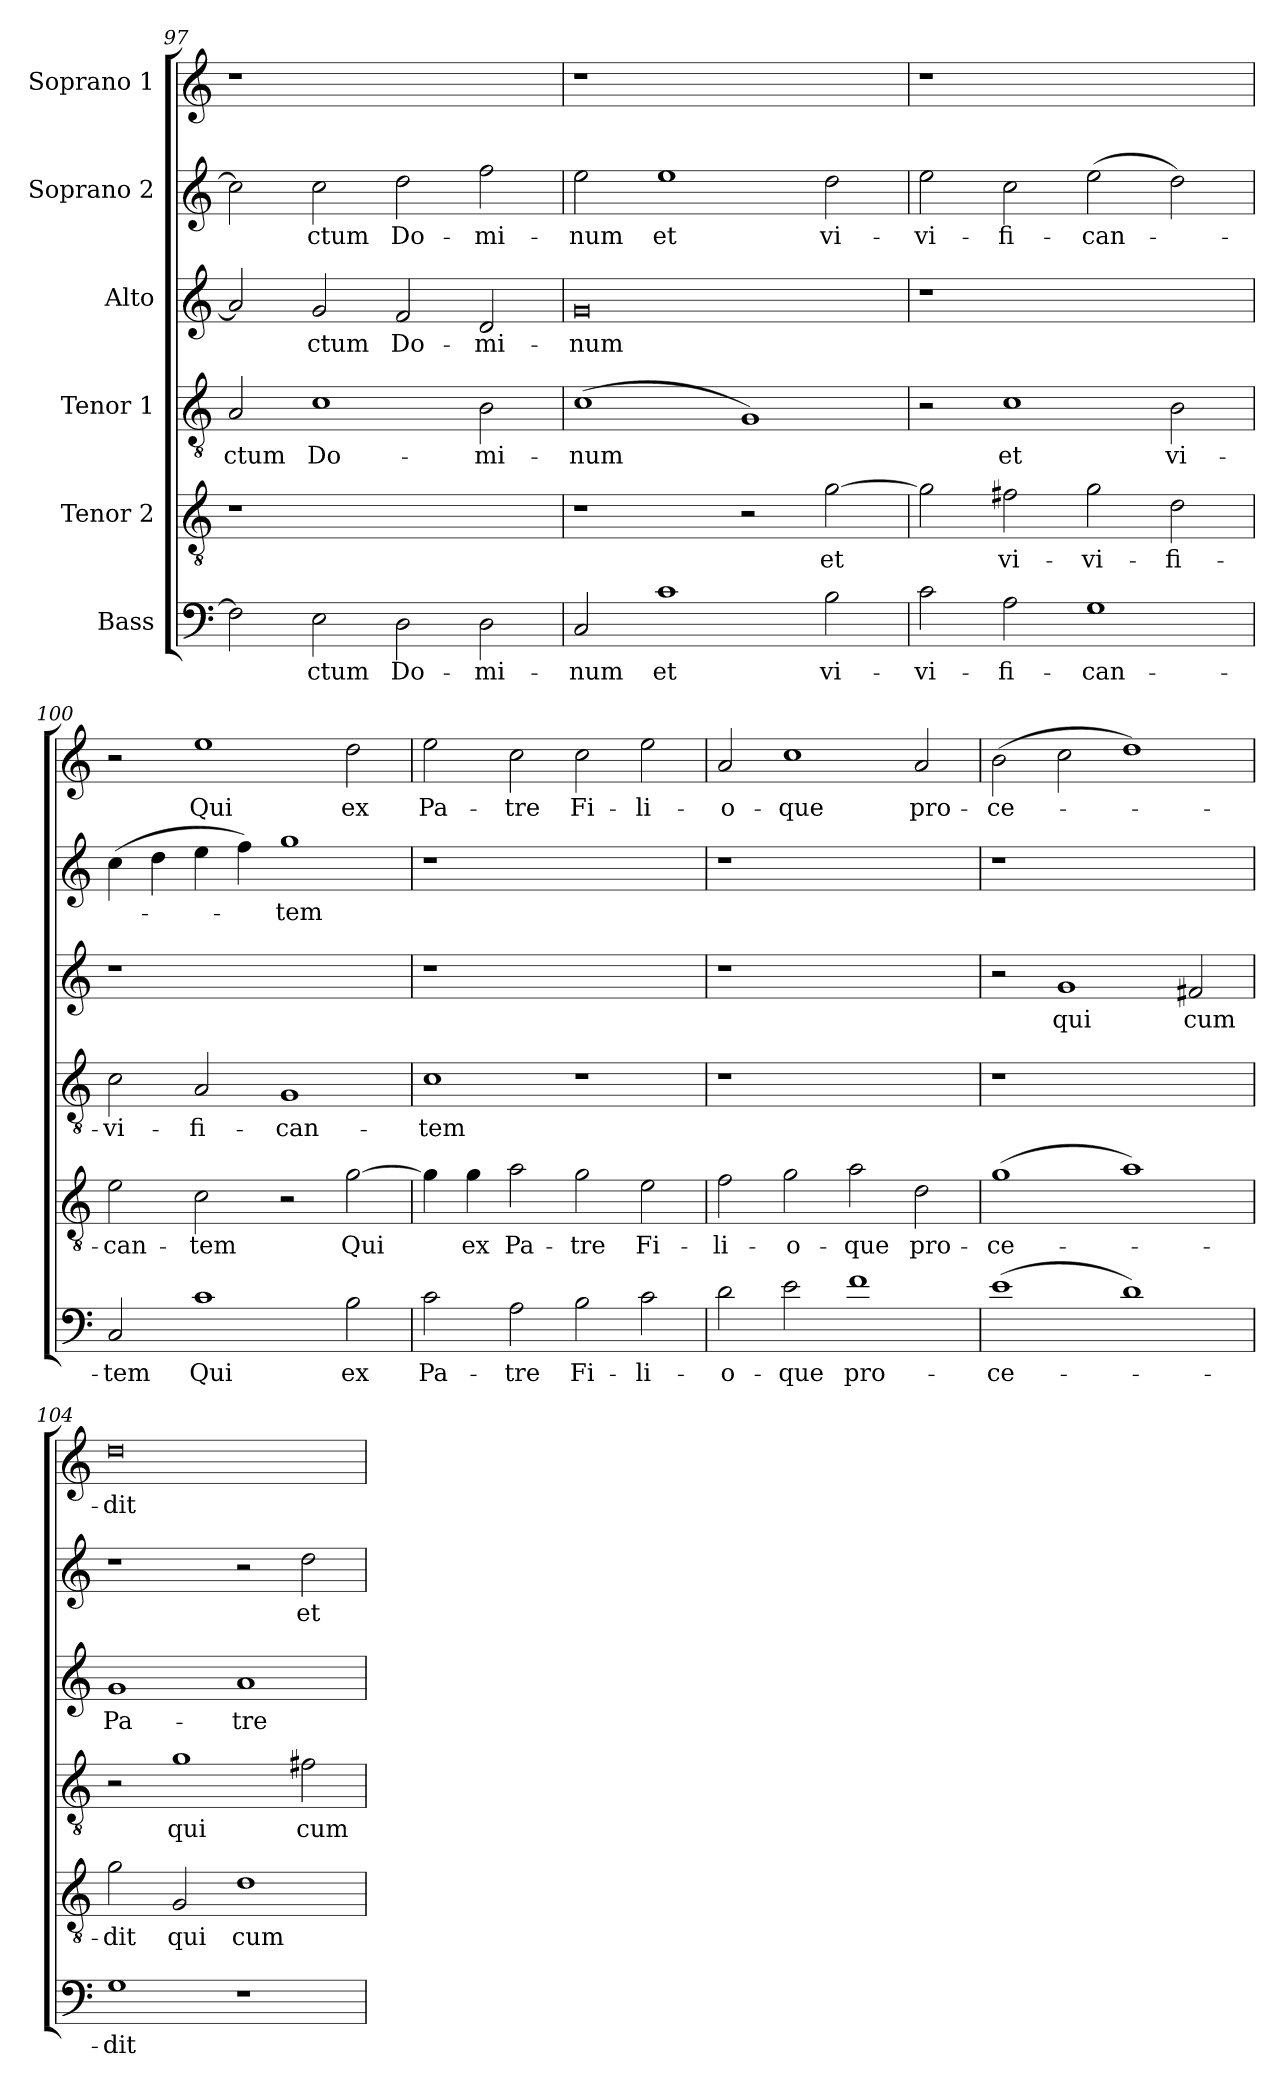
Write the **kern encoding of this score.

**kern	**text	**kern	**text	**kern	**text	**kern	**text	**kern	**text	**kern	**text
*part6	*part6	*part5	*part5	*part4	*part4	*part3	*part3	*part2	*part2	*part1	*part1
*staff6	*staff6	*staff5	*staff5	*staff4	*staff4	*staff3	*staff3	*staff2	*staff2	*staff1	*staff1
*I"Bass	*	*I"Tenor 2	*	*I"Tenor 1	*	*I"Alto	*	*I"Soprano 2	*	*I"Soprano 1	*
*clefF4	*	*clefGv2	*	*clefGv2	*	*clefG2	*	*clefG2	*	*clefG2	*
*k[]	*	*k[]	*	*k[]	*	*k[]	*	*k[]	*	*k[]	*
*C:	*	*C:	*	*C:	*	*C:	*	*C:	*	*C:	*
=97	=97	=97	=97	=97	=97	=97	=97	=97	=97	=97	=97
2F\]	.	1r	.	2A/	-ctum	2a/]	.	2cc\]	.	1r	.
2E\	-ctum	.	.	1c	Do-	2g/	-ctum	2cc\	-ctum	.	.
2D\	Do-	1ryy	.	.	.	2f/	Do-	2dd\	Do-	1ryy	.
2D\	-mi-	.	.	2B\	-mi-	2d/	-mi-	2ff\	-mi-	.	.
=98	=98	=98	=98	=98	=98	=98	=98	=98	=98	=98	=98
2C/	-num	1r	.	(1c	-num	0g	-num	2ee\	-num	1r	.
1c	et	.	.	.	.	.	.	1ee	et	.	.
.	.	2r	.	1G)	.	.	.	.	.	1ryy	.
2B\	vi-	[2g\	et	.	.	.	.	2dd\	vi-	.	.
=99	=99	=99	=99	=99	=99	=99	=99	=99	=99	=99	=99
2c\	-vi-	2g\]	.	2r	.	1r	.	2ee\	-vi-	1r	.
2A\	-fi-	2f#X\	vi-	1c	et	.	.	2cc\	-fi-	.	.
1G	-can-	2g\	-vi-	.	.	1ryy	.	(2ee\	-can-	1ryy	.
.	.	2d\	-fi-	2B\	vi-	.	.	2dd\)	.	.	.
!!LO:LB:g=z
=100	=100	=100	=100	=100	=100	=100	=100	=100	=100	=100	=100
2C/	-tem	2e\	-can-	2c\	-vi-	1r	.	(4cc\	.	2r	.
.	.	.	.	.	.	.	.	4dd\	.	.	.
1c	Qui	2c\	-tem	2A/	-fi-	.	.	4ee\	.	1ee	Qui
.	.	.	.	.	.	.	.	4ff\)	.	.	.
.	.	2r	.	1G	-can-	1ryy	.	1gg	-tem	.	.
2B\	ex	[2g\	Qui	.	.	.	.	.	.	2dd\	ex
=101	=101	=101	=101	=101	=101	=101	=101	=101	=101	=101	=101
2c\	Pa-	4g\]	.	1c	-tem	1r	.	1r	.	2ee\	Pa-
.	.	4g\	ex	.	.	.	.	.	.	.	.
2A\	-tre	2a\	Pa-	.	.	.	.	.	.	2cc\	-tre
2B\	Fi-	2g\	-tre	1r	.	1ryy	.	1ryy	.	2cc\	Fi-
2c\	-li-	2e\	Fi-	.	.	.	.	.	.	2ee\	-li-
=102	=102	=102	=102	=102	=102	=102	=102	=102	=102	=102	=102
2d\	-o-	2f\	-li-	1r	.	1r	.	1r	.	2a/	-o-
2e\	-que	2g\	-o-	.	.	.	.	.	.	1cc	-que
1f	pro-	2a\	-que	1ryy	.	1ryy	.	1ryy	.	.	.
.	.	2d\	pro-	.	.	.	.	.	.	2a/	pro-
=103	=103	=103	=103	=103	=103	=103	=103	=103	=103	=103	=103
(1e	-ce-	(1g	-ce-	1r	.	2r	.	1r	.	(2b\	-ce-
.	.	.	.	.	.	1g	qui	.	.	2cc\	.
1d)	.	1a)	.	1ryy	.	.	.	1ryy	.	1dd)	.
.	.	.	.	.	.	2f#X/	cum	.	.	.	.
=104	=104	=104	=104	=104	=104	=104	=104	=104	=104	=104	=104
1G	-dit	2g\	-dit	2r	.	1g	Pa-	1r	.	0dd	-dit
.	.	2G/	qui	1g	qui	.	.	.	.	.	.
1r	.	1d	cum	.	.	1a	-tre	2r	.	.	.
.	.	.	.	2f#X\	cum	.	.	2dd\	et	.	.
=	=	=	=	=	=	=	=	=	=	=	=
*-	*-	*-	*-	*-	*-	*-	*-	*-	*-	*-	*-
